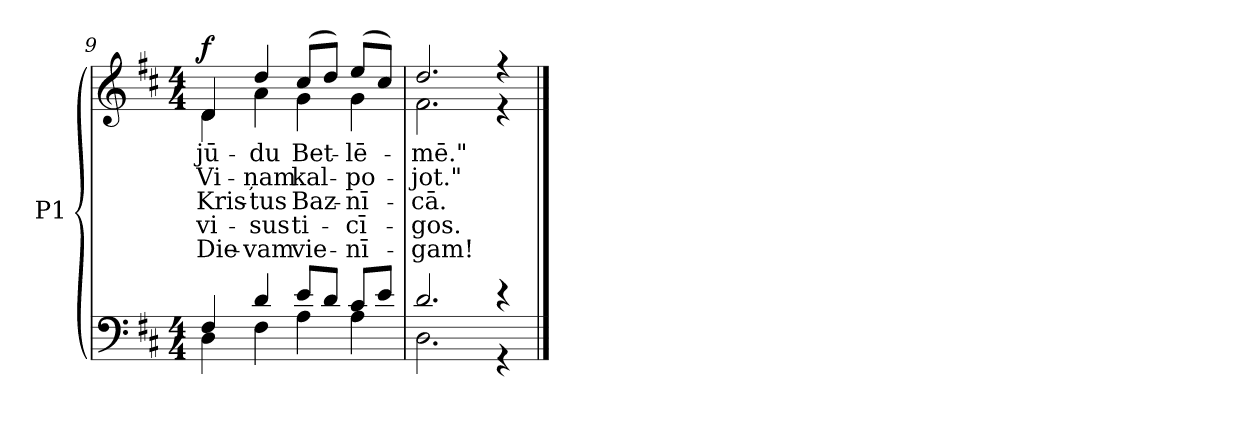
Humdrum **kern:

**kern	**kern	**text	**text	**text	**text	**text	**dynam
*part1	*part1	*part1	*part1	*part1	*part1	*part1	*part1
*staff2	*staff1	*staff1	*staff1	*staff1	*staff1	*staff1	*staff1/2
*I"P1	*	*	*	*	*	*	*
*clefF4	*clefG2	*	*	*	*	*	*
*k[f#c#]	*k[f#c#]	*	*	*	*	*	*
*D:	*D:	*	*	*	*	*	*
*M4/4	*M4/4	*	*	*	*	*	*
=9	=9	=9	=9	=9	=9	=9	=9
*^	*	*	*	*	*	*	*
!	!	!	!LO:LY:b:color=#000000	!LO:LY:b:color=#000000	!LO:LY:b:color=#000000	!LO:LY:b:color=#000000	!LO:LY:b:color=#000000	!
*	*	*^	*	*	*	*	*	*
4F#i/	4Di\	4di/	4di\	jū-	Vi-	Kris-	vi-	Die-	f
!	!	!	!	!LO:LY:b:color=#000000	!LO:LY:b:color=#000000	!LO:LY:b:color=#000000	!LO:LY:b:color=#000000	!LO:LY:b:color=#000000	!
4di/	4F#i\	4ddi/	4ai\	-du	-ņam	-tus	-sus	-vam	.
!	!	!	!	!LO:LY:b:color=#000000	!LO:LY:b:color=#000000	!LO:LY:b:color=#000000	!LO:LY:b:color=#000000	!LO:LY:b:color=#000000	!
8ei/L	4Ai\	(8cc#i/L	4gi\	Bet-	kal-	Baz-	ti-	vie-	.
8di/J	.	8ddi/J)	.	.	.	.	.	.	.
!	!	!	!	!LO:LY:b:color=#000000	!LO:LY:b:color=#000000	!LO:LY:b:color=#000000	!LO:LY:b:color=#000000	!LO:LY:b:color=#000000	!
8c#i/L	4Ai\	(8eei/L	4gi\	-lē-	-po-	-nī-	-cī-	-nī-	.
8ei/J	.	8cc#i/J)	.	.	.	.	.	.	.
=10	=10	=10	=10	=10	=10	=10	=10	=10	=10
!	!	!	!	!LO:LY:b:color=#000000	!LO:LY:b:color=#000000	!LO:LY:b:color=#000000	!LO:LY:b:color=#000000	!LO:LY:b:color=#000000	!
2.di/	2.Di\	2.ddi/	2.f#i\	-mē."	-jot."	-cā.	-gos.	-gam!	.
!	!	!	!	!LO:LY:b:color=#000000	!LO:LY:b:color=#000000	!LO:LY:b:color=#000000	!LO:LY:b:color=#000000	!	!
4r	4r	4r	4r	2.	3.	4.	5.	.	.
*v	*v	*	*	*	*	*	*	*	*
*	*v	*v	*	*	*	*	*	*
==	==	==	==	==	==	==	==
*-	*-	*-	*-	*-	*-	*-	*-
